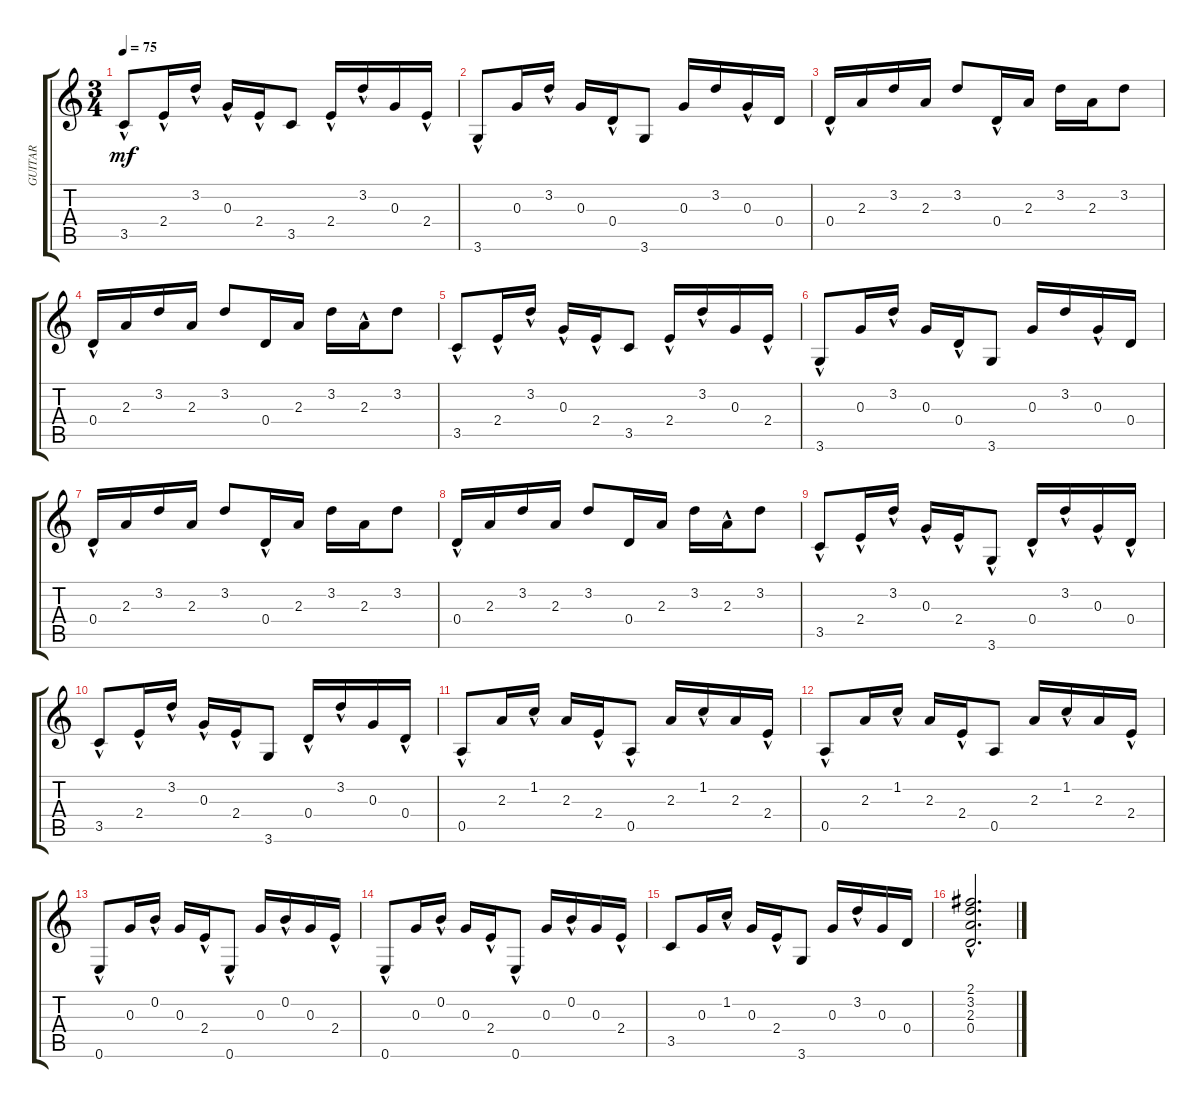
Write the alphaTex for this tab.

\track ("GUITAR" "GUITAR") {instrument electricguitarclean}
\staff {score tabs}
\tuning (E4 B3 G3 D3 A2 E2) {hide}
\ts (3 4)
\tempo 75
\clef g2
\ks c
3.5{hac}.8{dy mf instrument electricguitarclean} 2.4{hac}.16 3.2{hac}.16 0.3{hac}.16 2.4{hac}.16 3.5.8 2.4{hac}.16 3.2{hac}.16 0.3.16 2.4{hac}.16 |
3.6{hac}.8 0.3.16 3.2{hac}.16 0.3.16 0.4{hac}.16 3.6.8 0.3.16 3.2.16 0.3{hac}.16 0.4.16 |
0.4{hac}.16 2.3.16 3.2.16 2.3.16 3.2.8 0.4{hac}.16 2.3.16 3.2.16 2.3.16 3.2.8 |
0.4{hac}.16 2.3.16 3.2.16 2.3.16 3.2.8 0.4.16 2.3.16 3.2.16 2.3{hac}.16 3.2.8 |
3.5{hac}.8 2.4{hac}.16 3.2{hac}.16 0.3{hac}.16 2.4{hac}.16 3.5.8 2.4{hac}.16 3.2{hac}.16 0.3.16 2.4{hac}.16 |
3.6{hac}.8 0.3.16 3.2{hac}.16 0.3.16 0.4{hac}.16 3.6.8 0.3.16 3.2.16 0.3{hac}.16 0.4.16 |
0.4{hac}.16 2.3.16 3.2.16 2.3.16 3.2.8 0.4{hac}.16 2.3.16 3.2.16 2.3.16 3.2.8 |
0.4{hac}.16 2.3.16 3.2.16 2.3.16 3.2.8 0.4.16 2.3.16 3.2.16 2.3{hac}.16 3.2.8 |
3.5{hac}.8 2.4{hac}.16 3.2{hac}.16 0.3{hac}.16 2.4{hac}.16 3.6{hac}.8 0.4{hac}.16 3.2{hac}.16 0.3{hac}.16 0.4{hac}.16 |
3.5{hac}.8 2.4{hac}.16 3.2{hac}.16 0.3{hac}.16 2.4{hac}.16 3.6.8 0.4{hac}.16 3.2{hac}.16 0.3.16 0.4{hac}.16 |
0.5{hac}.8 2.3.16 1.2{hac}.16 2.3.16 2.4{hac}.16 0.5{hac}.8 2.3.16 1.2{hac}.16 2.3.16 2.4{hac}.16 |
0.5{hac}.8 2.3.16 1.2{hac}.16 2.3.16 2.4{hac}.16 0.5.8 2.3.16 1.2{hac}.16 2.3.16 2.4{hac}.16 |
0.6{hac}.8 0.3.16 0.2{hac}.16 0.3.16 2.4{hac}.16 0.6{hac}.8 0.3.16 0.2{hac}.16 0.3.16 2.4{hac}.16 |
0.6{hac}.8 0.3.16 0.2{hac}.16 0.3.16 2.4{hac}.16 0.6{hac}.8 0.3.16 0.2{hac}.16 0.3.16 2.4{hac}.16 |
3.5.8 0.3.16 1.2{hac}.16 0.3.16 2.4{hac}.16 3.6.8 0.3.16 3.2{hac}.16 0.3.16 0.4.16 |
(2.1{hac} 3.2{hac} 2.3{hac} 0.4{hac}).2{d}
